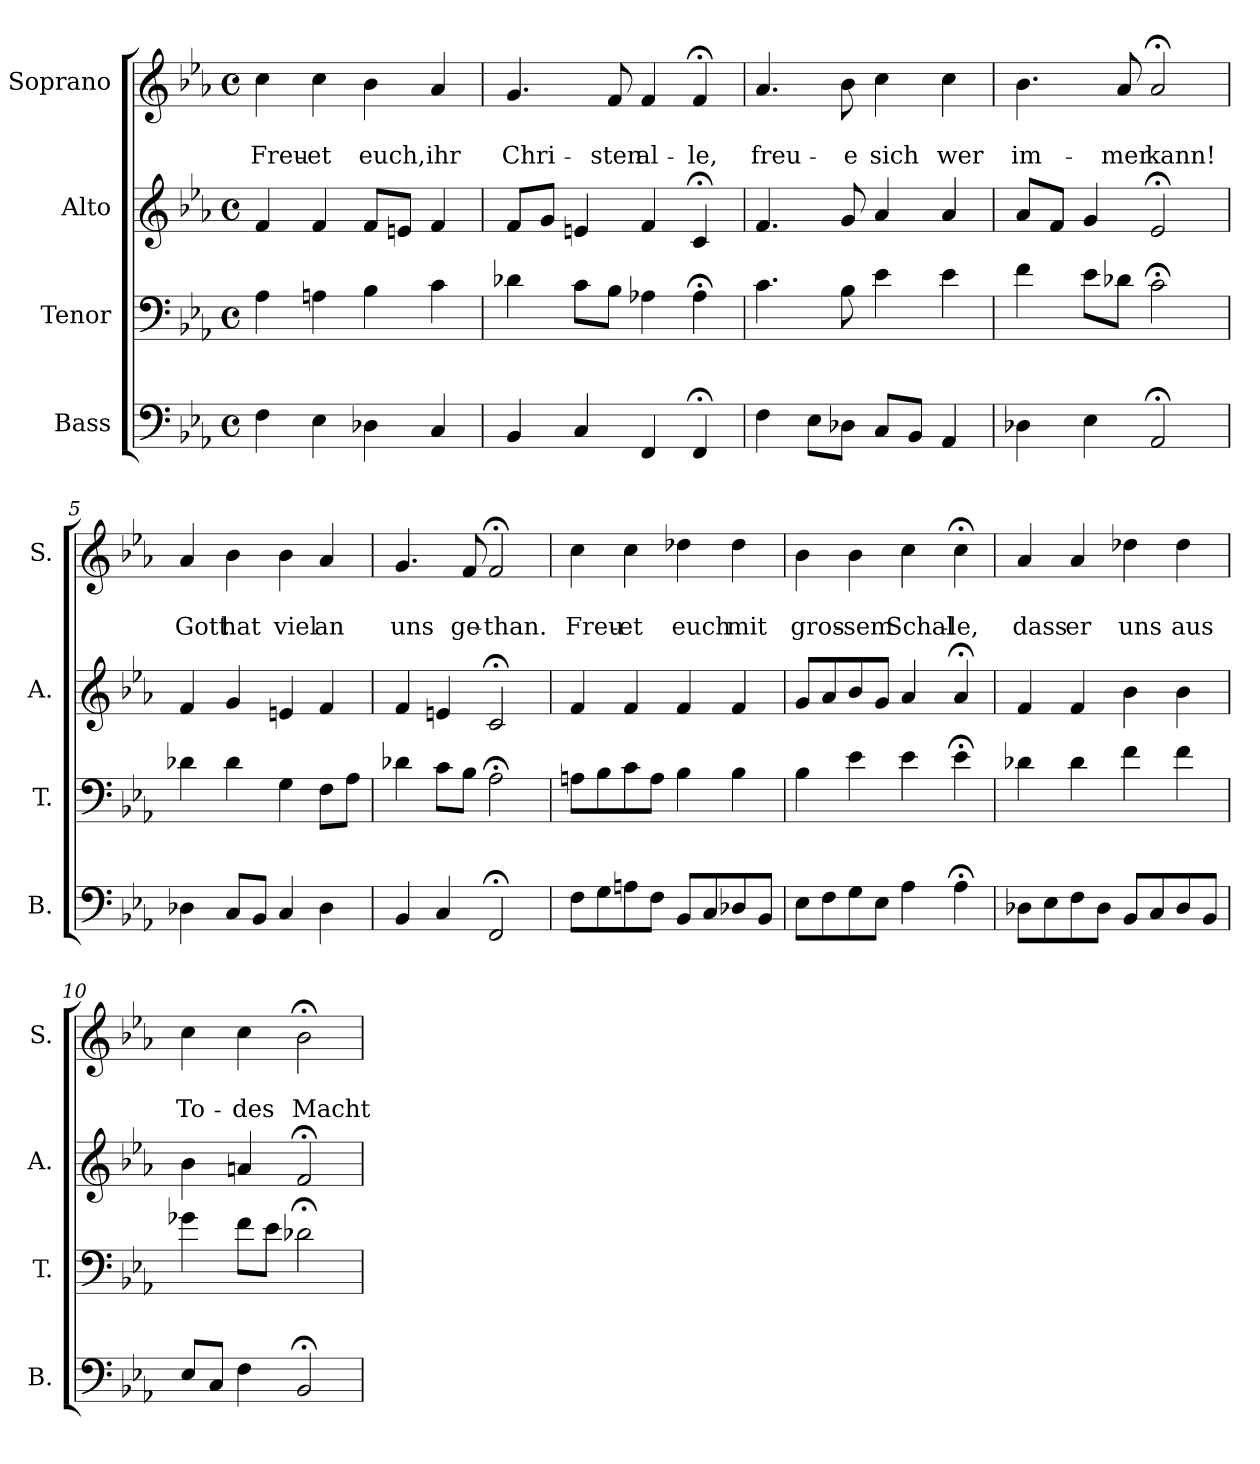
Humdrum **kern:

**kern	**kern	**kern	**kern	**text	**text
*part4	*part3	*part2	*part1	*part1	*part1
*staff4	*staff3	*staff2	*staff1	*staff1	*staff1
*I"Bass	*I"Tenor	*I"Alto	*I"Soprano	*	*
*I'B.	*I'T.	*I'A.	*I'S.	*	*
*clefF4	*clefF4	*clefG2	*clefG2	*	*
*k[b-e-a-]	*k[b-e-a-]	*k[b-e-a-]	*k[b-e-a-]	*	*
*E-:	*E-:	*E-:	*c:	*	*
*M4/4	*M4/4	*M4/4	*M4/4	*	*
*met(c)	*met(c)	*met(c)	*met(c)	*	*
=1	=1	=1	=1	=1	=1
4F\	4A-\	4f/	4cc\	.	Freu-
4E-\	4An\	4f/	4cc\	.	-et
4D-X\	4B-\	8f/L	4b-\	.	euch,
.	.	8en/J	.	.	.
4C/	4c\	4f/	4a-/	.	ihr
=2	=2	=2	=2	=2	=2
4BB-/	4d-X\	8f/L	4.g/	.	Chri-
.	.	8g/J	.	.	.
4C/	8c\L	4en/	.	.	.
.	8B-\J	.	8f/	.	-sten
4FF/	4A-X\	4f/	4f/	.	al-
4FF;</	4A-;<\	4c;</	4f;</	.	-le,
=3	=3	=3	=3	=3	=3
4F\	4.c\	4.f/	4.a-/	.	freu-
8E-\L	.	.	.	.	.
8D-X\J	8B-\	8g/	8b-\	.	-e
8C/L	4e-\	4a-/	4cc\	.	sich
8BB-/J	.	.	.	.	.
4AA-/	4e-\	4a-/	4cc\	.	wer
=4	=4	=4	=4	=4	=4
4D-X\	4f\	8a-/L	4.b-\	.	im-
.	.	8f/J	.	.	.
4E-\	8e-\L	4g/	.	.	.
.	8d-X\J	.	8a-/	.	-mer
2AA-;</	2c;<\	2e-;</	2a-;</	.	kann!
!!LO:LB:g=z
=5	=5	=5	=5	=5	=5
4D-X\	4d-X\	4f/	4a-/	.	Gott
8C/L	4d-\	4g/	4b-\	.	hat
8BB-/J	.	.	.	.	.
4C/	4G\	4en/	4b-\	.	viel
4D-\	8F\L	4f/	4a-/	.	an
.	8A-\J	.	.	.	.
=6	=6	=6	=6	=6	=6
4BB-/	4d-X\	4f/	4.g/	.	uns
4C/	8c\L	4en/	.	.	.
.	8B-\J	.	8f/	.	ge-
2FF;</	2A-;<\	2c;</	2f;</	.	-than.
=7	=7	=7	=7	=7	=7
8F\L	8An\L	4f/	4cc\	.	Freu-
8G\	8B-\	.	.	.	.
8An\	8c\	4f/	4cc\	.	-et
8F\J	8A\J	.	.	.	.
8BB-/L	4B-\	4f/	4dd-X\	.	euch
8C/	.	.	.	.	.
8D-X/	4B-\	4f/	4dd-\	.	mit
8BB-/J	.	.	.	.	.
=8	=8	=8	=8	=8	=8
8E-\L	4B-\	8g/L	4b-\	.	gros-
8F\	.	8a-/	.	.	.
8G\	4e-\	8b-/	4b-\	.	-sem
8E-\J	.	8g/J	.	.	.
4A-\	4e-\	4a-/	4cc\	.	Schal-
4A-;<\	4e-;<\	4a-;</	4cc;<\	.	-le,
!!LO:PB:g=z
=9	=9	=9	=9	=9	=9
8D-X\L	4d-X\	4f/	4a-/	.	dass
8E-\	.	.	.	.	.
8F\	4d-\	4f/	4a-/	.	er
8D-\J	.	.	.	.	.
8BB-/L	4f\	4b-\	4dd-X\	.	uns
8C/	.	.	.	.	.
8D-/	4f\	4b-\	4dd-\	.	aus
8BB-/J	.	.	.	.	.
=10	=10	=10	=10	=10	=10
8E-/L	4g-X\	4b-\	4cc\	.	To-
8C/J	.	.	.	.	.
4F\	8f\L	4an/	4cc\	.	-des
.	8e-\J	.	.	.	.
2BB-;</	2d-X;<\	2f;</	2b-;<\	.	Macht
=	=	=	=	=	=
*-	*-	*-	*-	*-	*-
